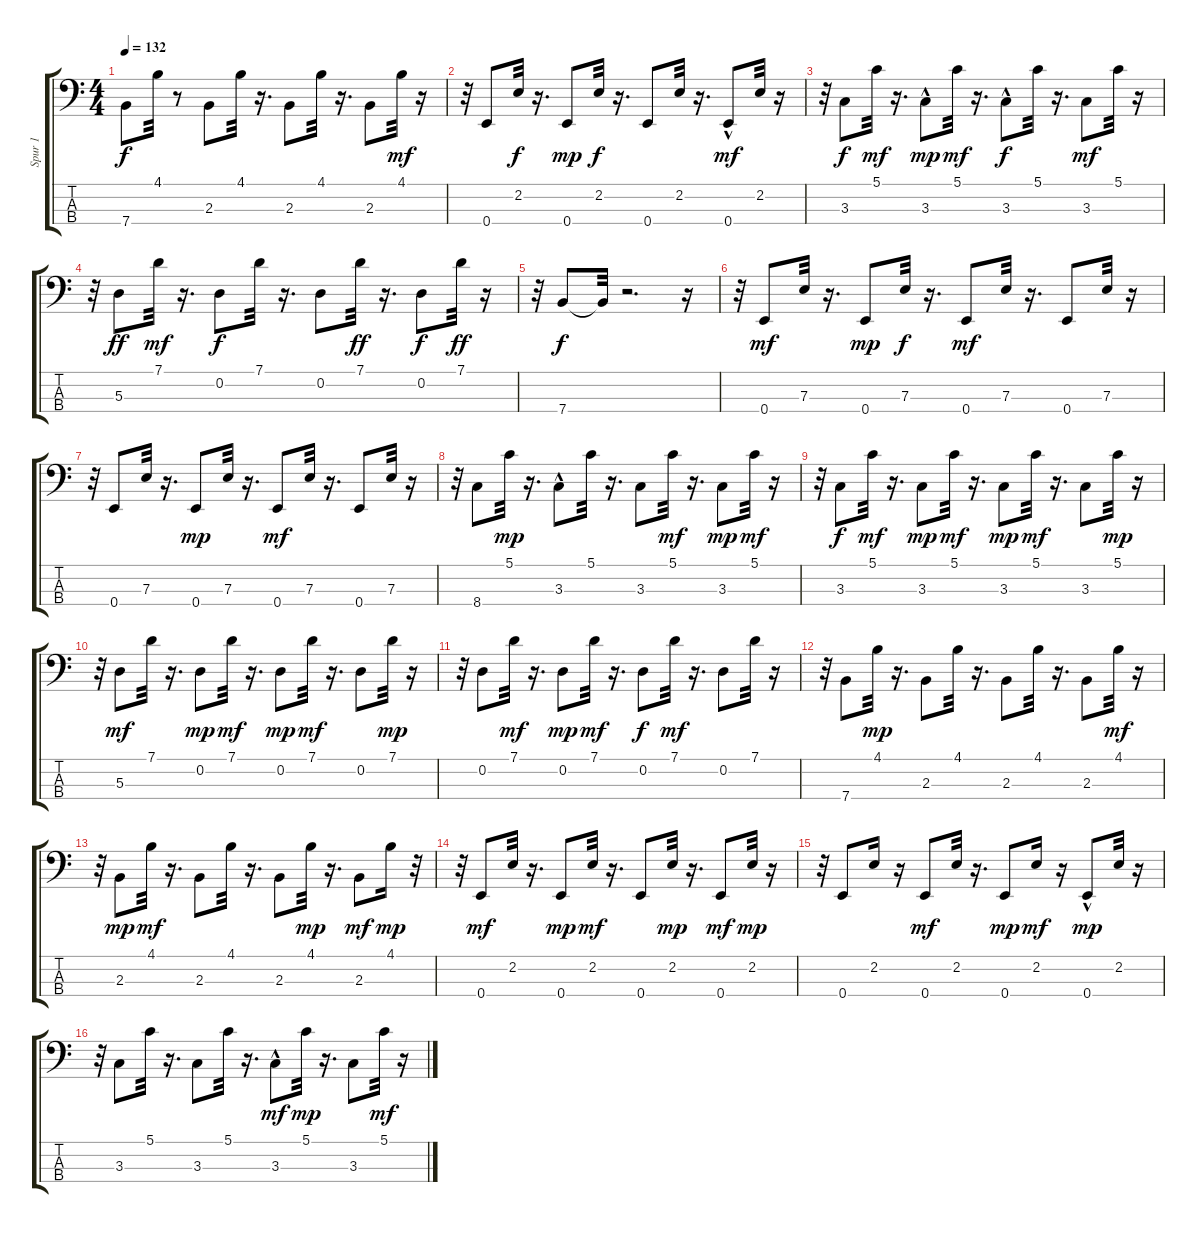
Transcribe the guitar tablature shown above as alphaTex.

\track ("Spur 1" "Spur 1") {instrument electricbassfinger}
\staff {score tabs}
\tuning (G2 D2 A1 E1) {hide}
\ts (4 4)
\tempo 132
\clef f4
\ks c
7.4.8{dy f} 4.1.32 r.8 2.3.8 4.1.32 r.16{d} 2.3.8 4.1.32 r.16{d} 2.3.8 4.1.32{dy mf} r.16 |
r.32 0.4.8 2.2.32{dy f} r.16{d} 0.4.8{dy mp} 2.2.32{dy f} r.16{d} 0.4.8 2.2.32 r.16{d} 0.4{hac}.8{dy mf} 2.2.32 r.16 |
r.32 3.3.8{dy f} 5.1.32{dy mf} r.16{d} 3.3{hac}.8{dy mp} 5.1.32{dy mf} r.16{d} 3.3{hac}.8{dy f} 5.1.32 r.16{d} 3.3.8{dy mf} 5.1.32 r.16 |
r.32 5.3.8{dy ff} 7.1.32{dy mf} r.16{d} 0.2.8{dy f} 7.1.32 r.16{d} 0.2.8 7.1.32{dy ff} r.16{d} 0.2.8{dy f} 7.1.32{dy ff} r.16 |
r.32 7.4.8{dy f} 7.4{t}.32 r.2{d} r.16 |
r.32 0.4.8{dy mf} 7.3.32 r.16{d} 0.4.8{dy mp} 7.3.32{dy f} r.16{d} 0.4.8{dy mf} 7.3.32 r.16{d} 0.4.8 7.3.32 r.16 |
r.32 0.4.8 7.3.32 r.16{d} 0.4.8{dy mp} 7.3.32 r.16{d} 0.4.8{dy mf} 7.3.32 r.16{d} 0.4.8 7.3.32 r.16 |
r.32 8.4.8 5.1.32{dy mp} r.16{d} 3.3{hac}.8 5.1.32 r.16{d} 3.3.8 5.1.32{dy mf} r.16{d} 3.3.8{dy mp} 5.1.32{dy mf} r.16 |
r.32 3.3.8{dy f} 5.1.32{dy mf} r.16{d} 3.3.8{dy mp} 5.1.32{dy mf} r.16{d} 3.3.8{dy mp} 5.1.32{dy mf} r.16{d} 3.3.8 5.1.32{dy mp} r.16 |
r.32 5.3.8{dy mf} 7.1.32 r.16{d} 0.2.8{dy mp} 7.1.32{dy mf} r.16{d} 0.2.8{dy mp} 7.1.32{dy mf} r.16{d} 0.2.8 7.1.32{dy mp} r.16 |
r.32 0.2.8 7.1.32{dy mf} r.16{d} 0.2.8{dy mp} 7.1.32{dy mf} r.16{d} 0.2.8{dy f} 7.1.32{dy mf} r.16{d} 0.2.8 7.1.32 r.16 |
r.32 7.4.8 4.1.32{dy mp} r.16{d} 2.3.8 4.1.32 r.16{d} 2.3.8 4.1.32 r.16{d} 2.3.8 4.1.32{dy mf} r.16 |
r.32 2.3.8{dy mp} 4.1.32{dy mf} r.16{d} 2.3.8 4.1.32 r.16{d} 2.3.8 4.1.32{dy mp} r.16{d} 2.3.8{dy mf} 4.1.16{dy mp} r.32 |
r.32 0.4.8{dy mf} 2.2.32 r.16{d} 0.4.8{dy mp} 2.2.32{dy mf} r.16{d} 0.4.8 2.2.32{dy mp} r.16{d} 0.4.8{dy mf} 2.2.32{dy mp} r.16 |
r.32 0.4.8 2.2.16 r.16 0.4.8{dy mf} 2.2.32 r.16{d} 0.4.8{dy mp} 2.2.16{dy mf} r.16 0.4{hac}.8{dy mp} 2.2.32 r.16 |
r.32 3.3.8 5.1.32 r.16{d} 3.3.8 5.1.32 r.16{d} 3.3{hac}.8{dy mf} 5.1.32{dy mp} r.16{d} 3.3.8 5.1.32{dy mf} r.16
